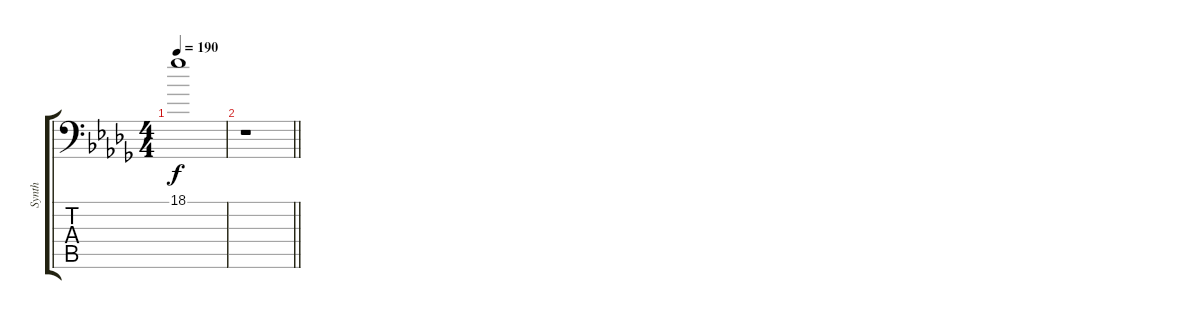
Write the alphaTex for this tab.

\track ("Synth" "Synth") {instrument pad8sweep}
\staff {score tabs}
\tuning (C4 G3 Eb3 Bb2 F2 Bb1) {hide}
\ts (4 4)
\tempo 190
\clef f4
\ks db
18.1{t}.1{dy f} |
\barLineRight lightlight
r.1
